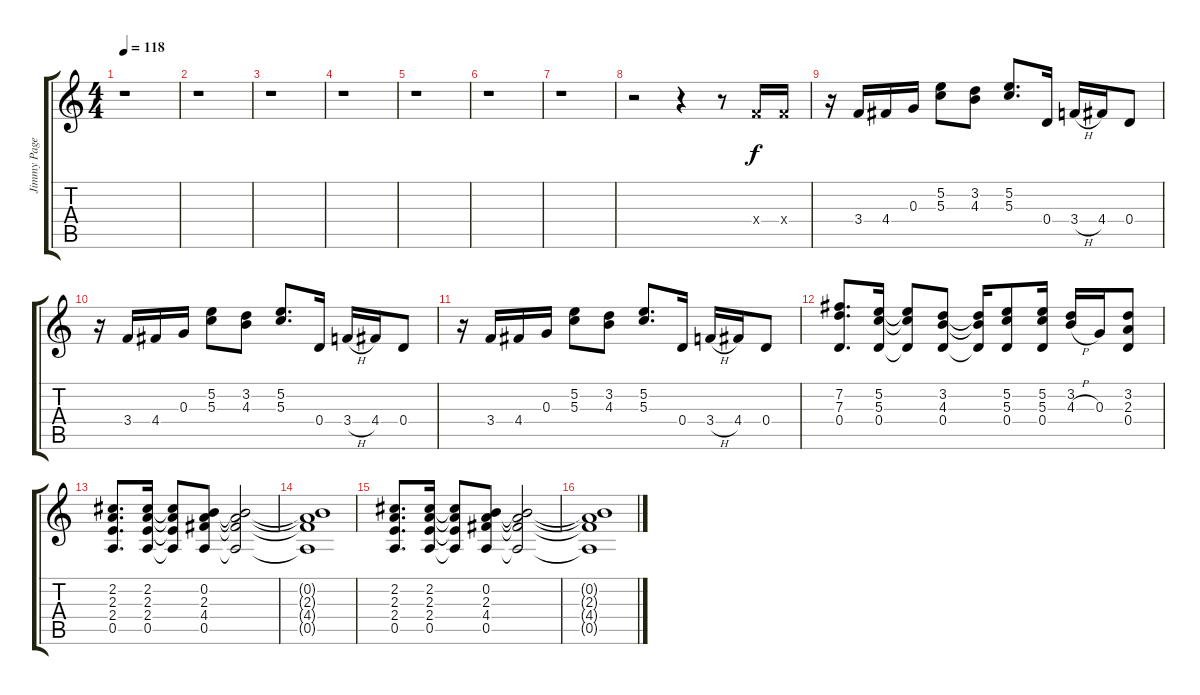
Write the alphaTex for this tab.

\track ("Jimmy Page (Guitarra)" "Jimmy Page") {instrument overdrivenguitar}
\staff {score tabs}
\tuning (E4 B3 G3 D3 A2 E2) {hide}
\ts (4 4)
\tempo 118
\clef g2
\ks c
r.1{dy f} |
r.1 |
r.1 |
r.1 |
r.1 |
r.1 |
r.1 |
r.2 r.4 r.8 3.4{x}.16 3.4{x}.16 |
r.16 3.4.16 4.4.16 0.3.16 (5.2 5.3).8 (3.2 4.3).8 (5.2 5.3).8{d} 0.4.16 3.4{h}.16 4.4.16 0.4.8 |
r.16 3.4.16 4.4.16 0.3.16 (5.2 5.3).8 (3.2 4.3).8 (5.2 5.3).8{d} 0.4.16 3.4{h}.16 4.4.16 0.4.8 |
r.16 3.4.16 4.4.16 0.3.16 (5.2 5.3).8 (3.2 4.3).8 (5.2 5.3).8{d} 0.4.16 3.4{h}.16 4.4.16 0.4.8 |
(7.2 7.3 0.4).8{d} (5.2 5.3 0.4).16 (5.2{t} 5.3{t} 0.4{t}).8 (3.2 4.3 0.4).8 (3.2{t} 4.3{t} 0.4{t}).16 (5.2 5.3 0.4).8 (5.2 5.3 0.4).16 (3.2 4.3{h}).16 0.3.16 (3.2 2.3 0.4).8 |
(2.2 2.3 2.4 0.5).8{d} (2.2 2.3 2.4 0.5).16 (2.2{t} 2.3{t} 2.4{t} 0.5{t}).8 (0.2 2.3 4.4 0.5).8 (0.2{t} 2.3{t} 4.4{t} 0.5{t}).2 |
(0.2{t} 2.3{t} 4.4{t} 0.5{t}).1 |
(2.2 2.3 2.4 0.5).8{d} (2.2 2.3 2.4 0.5).16 (2.2{t} 2.3{t} 2.4{t} 0.5{t}).8 (0.2 2.3 4.4 0.5).8 (0.2{t} 2.3{t} 4.4{t} 0.5{t}).2 |
(0.2{t} 2.3{t} 4.4{t} 0.5{t}).1
